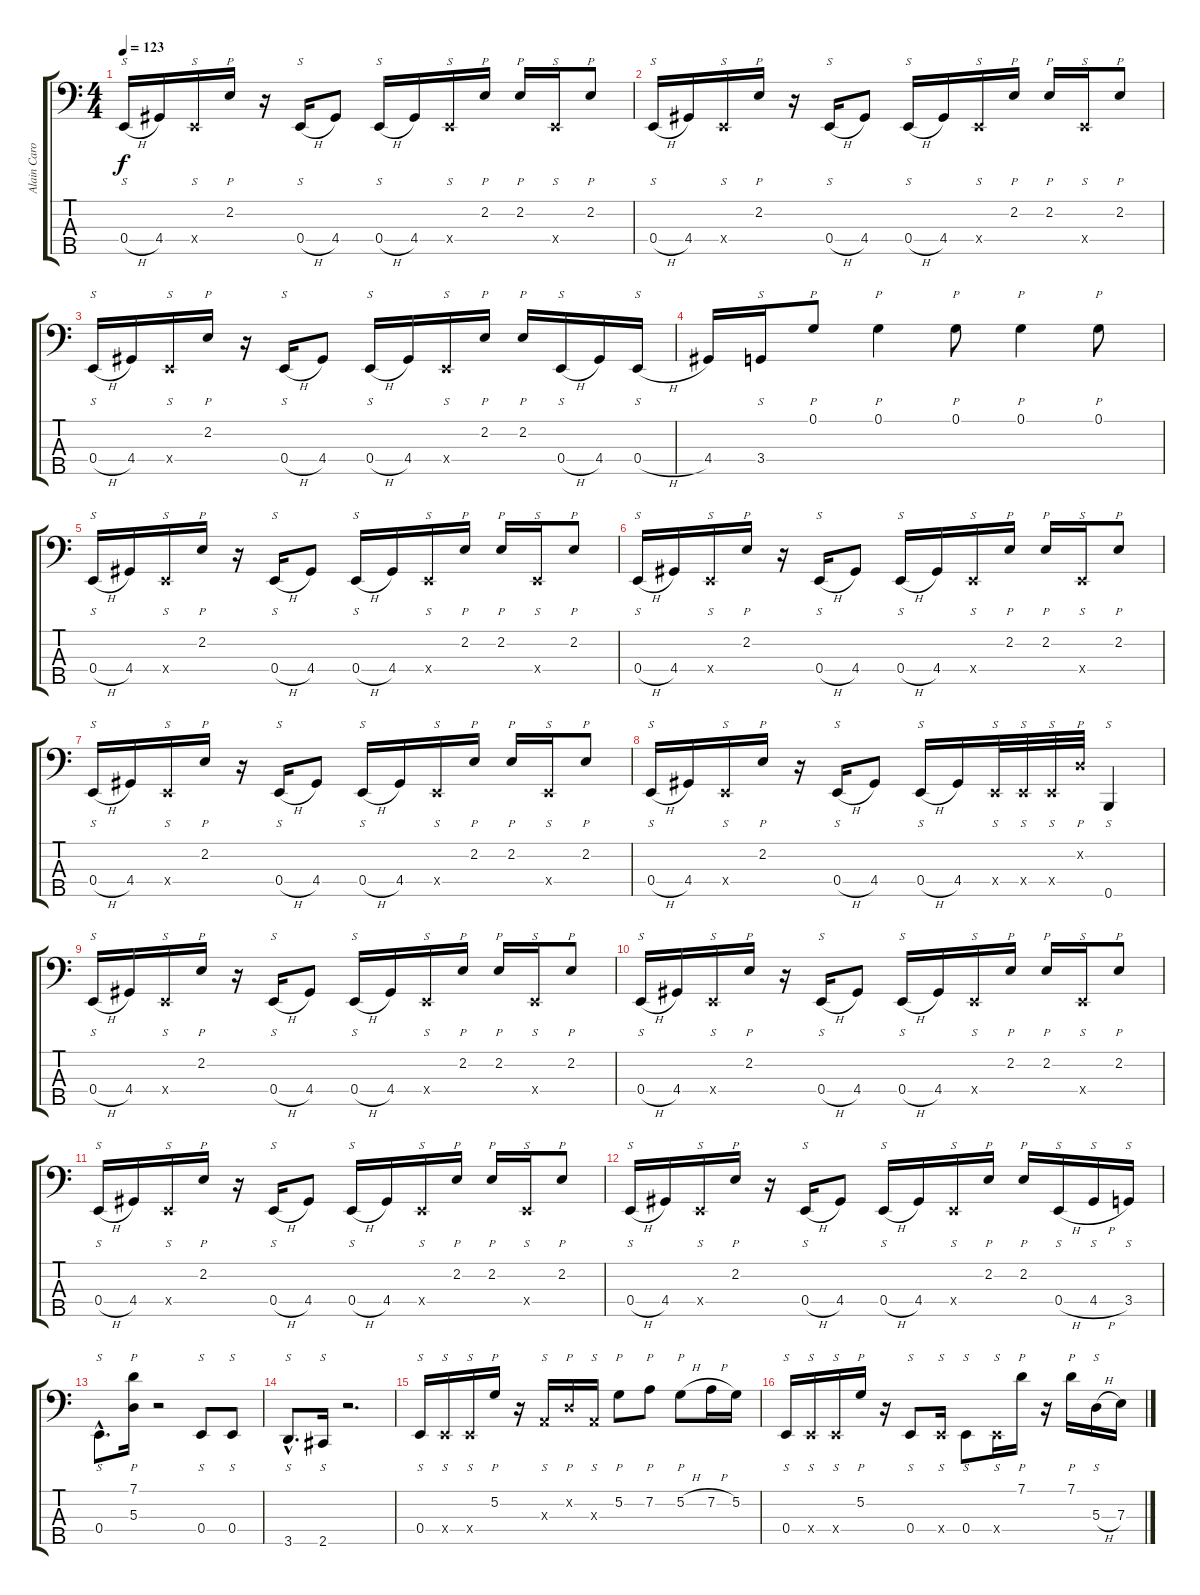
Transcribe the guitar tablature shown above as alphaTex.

\track ("Alain Caron (Bass)" "Alain Caro") {instrument slapbass1}
\staff {score tabs}
\tuning (G2 D2 A1 E1 B0) {hide}
\ts (4 4)
\tempo 123
\clef f4
\ks c
0.4{h}.16{s dy f instrument slapbass1} 4.4.16 0.4{x}.16{s} 2.2.16{p} r.16 0.4{h}.16{s} 4.4.8 0.4{h}.16{s} 4.4.16 0.4{x}.16{s} 2.2.16{p} 2.2.16{p} 0.4{x}.16{s} 2.2.8{p} |
0.4{h}.16{s} 4.4.16 0.4{x}.16{s} 2.2.16{p} r.16 0.4{h}.16{s} 4.4.8 0.4{h}.16{s} 4.4.16 0.4{x}.16{s} 2.2.16{p} 2.2.16{p} 0.4{x}.16{s} 2.2.8{p} |
0.4{h}.16{s} 4.4.16 0.4{x}.16{s} 2.2.16{p} r.16 0.4{h}.16{s} 4.4.8 0.4{h}.16{s} 4.4.16 0.4{x}.16{s} 2.2.16{p} 2.2.16{p} 0.4{h}.16{s} 4.4.16 0.4{h}.16{s} |
4.4.16 3.4.16{s} 0.1.8{p} 0.1.4{p} 0.1.8{p} 0.1.4{p} 0.1.8{p} |
0.4{h}.16{s} 4.4.16 0.4{x}.16{s} 2.2.16{p} r.16 0.4{h}.16{s} 4.4.8 0.4{h}.16{s} 4.4.16 0.4{x}.16{s} 2.2.16{p} 2.2.16{p} 0.4{x}.16{s} 2.2.8{p} |
0.4{h}.16{s} 4.4.16 0.4{x}.16{s} 2.2.16{p} r.16 0.4{h}.16{s} 4.4.8 0.4{h}.16{s} 4.4.16 0.4{x}.16{s} 2.2.16{p} 2.2.16{p} 0.4{x}.16{s} 2.2.8{p} |
0.4{h}.16{s} 4.4.16 0.4{x}.16{s} 2.2.16{p} r.16 0.4{h}.16{s} 4.4.8 0.4{h}.16{s} 4.4.16 0.4{x}.16{s} 2.2.16{p} 2.2.16{p} 0.4{x}.16{s} 2.2.8{p} |
0.4{h}.16{s} 4.4.16 0.4{x}.16{s} 2.2.16{p} r.16 0.4{h}.16{s} 4.4.8 0.4{h}.16{s} 4.4.16 0.4{x}.32{s} 0.4{x}.32{s} 0.4{x}.32{s} 0.2{x}.32{p} 0.5.4{s} |
0.4{h}.16{s} 4.4.16 0.4{x}.16{s} 2.2.16{p} r.16 0.4{h}.16{s} 4.4.8 0.4{h}.16{s} 4.4.16 0.4{x}.16{s} 2.2.16{p} 2.2.16{p} 0.4{x}.16{s} 2.2.8{p} |
0.4{h}.16{s} 4.4.16 0.4{x}.16{s} 2.2.16{p} r.16 0.4{h}.16{s} 4.4.8 0.4{h}.16{s} 4.4.16 0.4{x}.16{s} 2.2.16{p} 2.2.16{p} 0.4{x}.16{s} 2.2.8{p} |
0.4{h}.16{s} 4.4.16 0.4{x}.16{s} 2.2.16{p} r.16 0.4{h}.16{s} 4.4.8 0.4{h}.16{s} 4.4.16 0.4{x}.16{s} 2.2.16{p} 2.2.16{p} 0.4{x}.16{s} 2.2.8{p} |
0.4{h}.16{s} 4.4.16 0.4{x}.16{s} 2.2.16{p} r.16 0.4{h}.16{s} 4.4.8 0.4{h}.16{s} 4.4.16 0.4{x}.16{s} 2.2.16{p} 2.2.16{p} 0.4{h}.16{s} 4.4{h}.16{s} 3.4.16{s} |
0.4{hac}.8{s d} (7.1 5.3).16{p} r.2 0.4.8{s} 0.4.8{s} |
3.5{hac}.8{s d} 2.5.16{s} r.2{d} |
0.4.16{s} 0.4{x}.16{s} 0.4{x}.16{s} 5.2.16{p} r.16 0.3{x}.16{s} 0.2{x}.16{p} 0.3{x}.16{s} 5.2.8{p} 7.2.8{p} 5.2{h}.8{p} 7.2{h}.16 5.2.16 |
0.4.16{s} 0.4{x}.16{s} 0.4{x}.16{s} 5.2.16{p} r.16 0.4.8{s} 0.4{x}.16{s} 0.4.8{s} 0.4{x}.16{s} 7.1.16{p} r.16 7.1.16{p} 5.3{h}.16{s} 7.3.16
